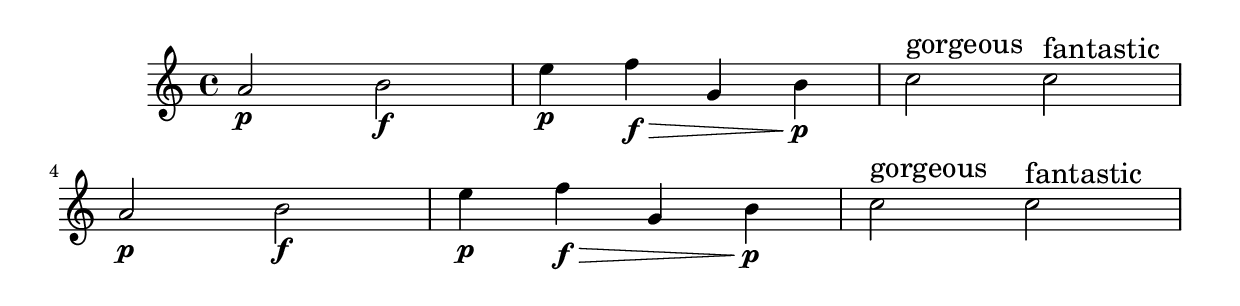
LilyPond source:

%% http://lsr.di.unimi.it/LSR/Item?id=387
%% see also http://www.lilypond.org/doc/v2.18/Documentation/snippets/spacing#spacing-vertically-aligned-dynamics-and-textscripts

music = \relative c' {
  a'2\p b\f 
  e4\p f\f\> g, b\p
  c2^\markup { \huge gorgeous } c^\markup { \huge fantastic }
}

{
  \music 
  \break
  \override DynamicLineSpanner.staff-padding = #2.0
  \override DynamicLineSpanner.Y-extent = #'(-1.5 . 1.5)
  \textLengthOn
  \override TextScript.Y-extent = #'(-1.5 . 1.5)
  \music
}
